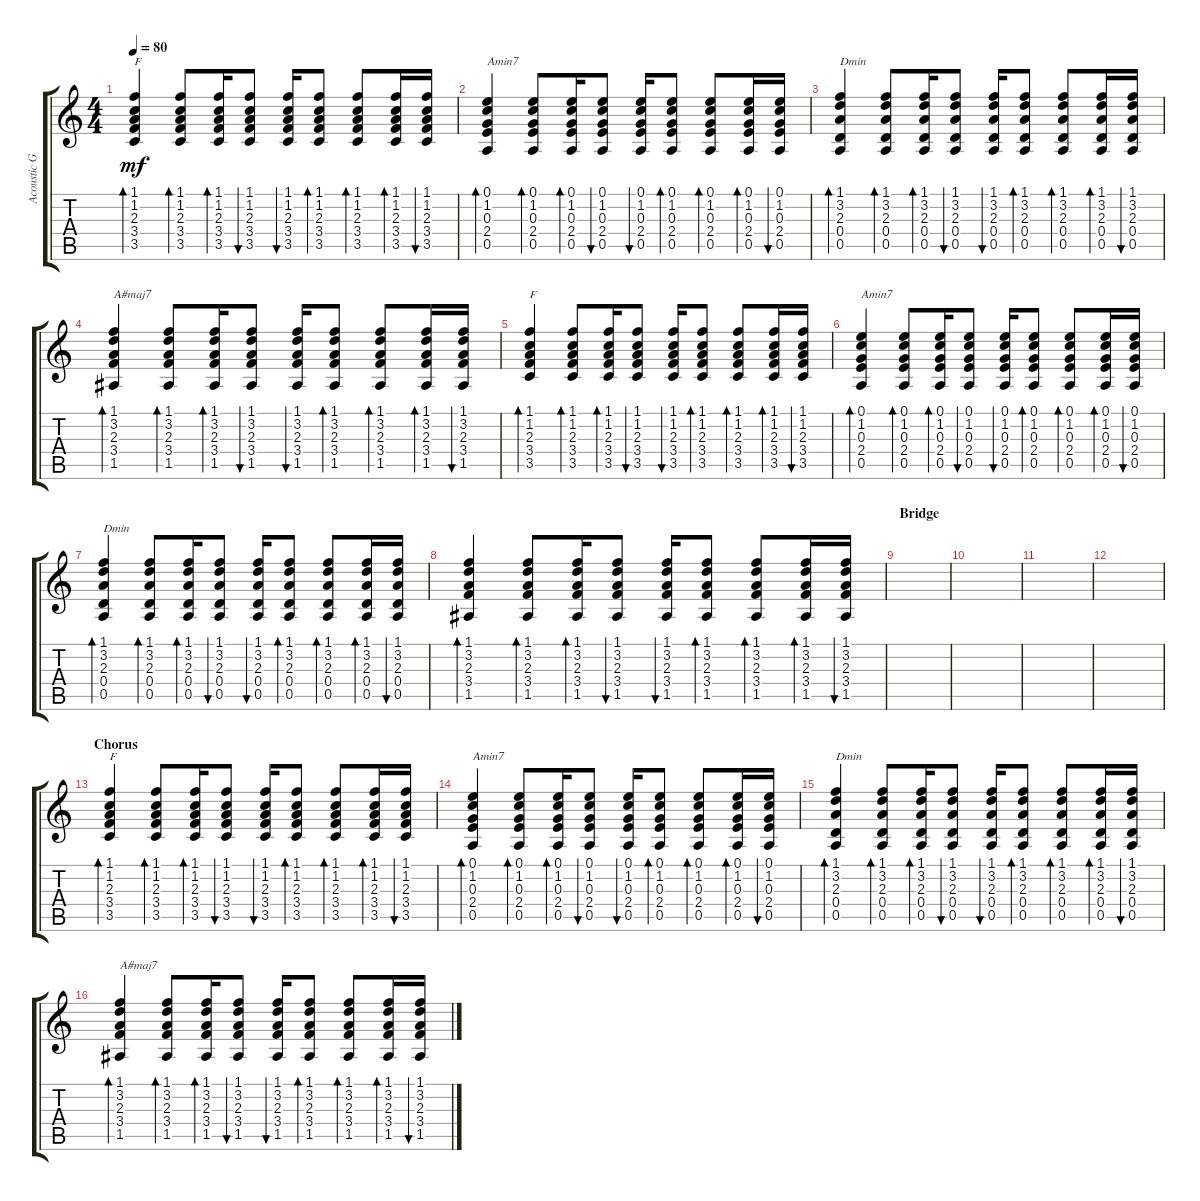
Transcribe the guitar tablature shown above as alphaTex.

\track ("Acoustic Guitar" "Acoustic G") {instrument acousticguitarsteel}
\staff {score tabs}
\tuning (E4 B3 G3 D3 A2 E2) {hide}
\ts (4 4)
\tempo 80
\clef g2
\ks c
(1.1 1.2 2.3 3.4 3.5).4{bd 30 txt "F" dy mf} (1.1 1.2 2.3 3.4 3.5).8{bd 30} (1.1 1.2 2.3 3.4 3.5).16{bd 30} (1.1 1.2 2.3 3.4 3.5).8{bu 30} (1.1 1.2 2.3 3.4 3.5).16{bu 30} (1.1 1.2 2.3 3.4 3.5).8{bd 30} (1.1 1.2 2.3 3.4 3.5).8{bd 30} (1.1 1.2 2.3 3.4 3.5).16{bd 30} (1.1 1.2 2.3 3.4 3.5).16{bu 30} |
(0.1 1.2 0.3 2.4 0.5).4{bd 30 txt "Amin7"} (0.1 1.2 0.3 2.4 0.5).8{bd 30} (0.1 1.2 0.3 2.4 0.5).16{bd 30} (0.1 1.2 0.3 2.4 0.5).8{bu 30} (0.1 1.2 0.3 2.4 0.5).16{bu 30} (0.1 1.2 0.3 2.4 0.5).8{bd 30} (0.1 1.2 0.3 2.4 0.5).8{bd 30} (0.1 1.2 0.3 2.4 0.5).16{bd 30} (0.1 1.2 0.3 2.4 0.5).16{bu 30} |
(1.1 3.2 2.3 0.4 0.5).4{bd 30 txt "Dmin"} (1.1 3.2 2.3 0.4 0.5).8{bd 30} (1.1 3.2 2.3 0.4 0.5).16{bd 30} (1.1 3.2 2.3 0.4 0.5).8{bu 30} (1.1 3.2 2.3 0.4 0.5).16{bu 30} (1.1 3.2 2.3 0.4 0.5).8{bd 30} (1.1 3.2 2.3 0.4 0.5).8{bd 30} (1.1 3.2 2.3 0.4 0.5).16{bd 30} (1.1 3.2 2.3 0.4 0.5).16{bu 30} |
(1.1 3.2 2.3 3.4 1.5).4{bd 30 txt "A#maj7"} (1.1 3.2 2.3 3.4 1.5).8{bd 30} (1.1 3.2 2.3 3.4 1.5).16{bd 30} (1.1 3.2 2.3 3.4 1.5).8{bu 30} (1.1 3.2 2.3 3.4 1.5).16{bu 30} (1.1 3.2 2.3 3.4 1.5).8{bd 30} (1.1 3.2 2.3 3.4 1.5).8{bd 30} (1.1 3.2 2.3 3.4 1.5).16{bd 30} (1.1 3.2 2.3 3.4 1.5).16{bu 30} |
(1.1 1.2 2.3 3.4 3.5).4{bd 30 txt "F"} (1.1 1.2 2.3 3.4 3.5).8{bd 30} (1.1 1.2 2.3 3.4 3.5).16{bd 30} (1.1 1.2 2.3 3.4 3.5).8{bu 30} (1.1 1.2 2.3 3.4 3.5).16{bu 30} (1.1 1.2 2.3 3.4 3.5).8{bd 30} (1.1 1.2 2.3 3.4 3.5).8{bd 30} (1.1 1.2 2.3 3.4 3.5).16{bd 30} (1.1 1.2 2.3 3.4 3.5).16{bu 30} |
(0.1 1.2 0.3 2.4 0.5).4{bd 30 txt "Amin7"} (0.1 1.2 0.3 2.4 0.5).8{bd 30} (0.1 1.2 0.3 2.4 0.5).16{bd 30} (0.1 1.2 0.3 2.4 0.5).8{bu 30} (0.1 1.2 0.3 2.4 0.5).16{bu 30} (0.1 1.2 0.3 2.4 0.5).8{bd 30} (0.1 1.2 0.3 2.4 0.5).8{bd 30} (0.1 1.2 0.3 2.4 0.5).16{bd 30} (0.1 1.2 0.3 2.4 0.5).16{bu 30} |
(1.1 3.2 2.3 0.4 0.5).4{bd 30 txt "Dmin"} (1.1 3.2 2.3 0.4 0.5).8{bd 30} (1.1 3.2 2.3 0.4 0.5).16{bd 30} (1.1 3.2 2.3 0.4 0.5).8{bu 30} (1.1 3.2 2.3 0.4 0.5).16{bu 30} (1.1 3.2 2.3 0.4 0.5).8{bd 30} (1.1 3.2 2.3 0.4 0.5).8{bd 30} (1.1 3.2 2.3 0.4 0.5).16{bd 30} (1.1 3.2 2.3 0.4 0.5).16{bu 30} |
(1.1 3.2 2.3 3.4 1.5).4{bd 30} (1.1 3.2 2.3 3.4 1.5).8{bd 30} (1.1 3.2 2.3 3.4 1.5).16{bd 30} (1.1 3.2 2.3 3.4 1.5).8{bu 30} (1.1 3.2 2.3 3.4 1.5).16{bu 30} (1.1 3.2 2.3 3.4 1.5).8{bd 30} (1.1 3.2 2.3 3.4 1.5).8{bd 30} (1.1 3.2 2.3 3.4 1.5).16{bd 30} (1.1 3.2 2.3 3.4 1.5).16{bu 30} |
\section ("" "Bridge")
|
|
|
|
\section ("" "Chorus")
(1.1 1.2 2.3 3.4 3.5).4{bd 30 txt "F"} (1.1 1.2 2.3 3.4 3.5).8{bd 30} (1.1 1.2 2.3 3.4 3.5).16{bd 30} (1.1 1.2 2.3 3.4 3.5).8{bu 30} (1.1 1.2 2.3 3.4 3.5).16{bu 30} (1.1 1.2 2.3 3.4 3.5).8{bd 30} (1.1 1.2 2.3 3.4 3.5).8{bd 30} (1.1 1.2 2.3 3.4 3.5).16{bd 30} (1.1 1.2 2.3 3.4 3.5).16{bu 30} |
(0.1 1.2 0.3 2.4 0.5).4{bd 30 txt "Amin7"} (0.1 1.2 0.3 2.4 0.5).8{bd 30} (0.1 1.2 0.3 2.4 0.5).16{bd 30} (0.1 1.2 0.3 2.4 0.5).8{bu 30} (0.1 1.2 0.3 2.4 0.5).16{bu 30} (0.1 1.2 0.3 2.4 0.5).8{bd 30} (0.1 1.2 0.3 2.4 0.5).8{bd 30} (0.1 1.2 0.3 2.4 0.5).16{bd 30} (0.1 1.2 0.3 2.4 0.5).16{bu 30} |
(1.1 3.2 2.3 0.4 0.5).4{bd 30 txt "Dmin"} (1.1 3.2 2.3 0.4 0.5).8{bd 30} (1.1 3.2 2.3 0.4 0.5).16{bd 30} (1.1 3.2 2.3 0.4 0.5).8{bu 30} (1.1 3.2 2.3 0.4 0.5).16{bu 30} (1.1 3.2 2.3 0.4 0.5).8{bd 30} (1.1 3.2 2.3 0.4 0.5).8{bd 30} (1.1 3.2 2.3 0.4 0.5).16{bd 30} (1.1 3.2 2.3 0.4 0.5).16{bu 30} |
(1.1 3.2 2.3 3.4 1.5).4{bd 30 txt "A#maj7"} (1.1 3.2 2.3 3.4 1.5).8{bd 30} (1.1 3.2 2.3 3.4 1.5).16{bd 30} (1.1 3.2 2.3 3.4 1.5).8{bu 30} (1.1 3.2 2.3 3.4 1.5).16{bu 30} (1.1 3.2 2.3 3.4 1.5).8{bd 30} (1.1 3.2 2.3 3.4 1.5).8{bd 30} (1.1 3.2 2.3 3.4 1.5).16{bd 30} (1.1 3.2 2.3 3.4 1.5).16{bu 30}
